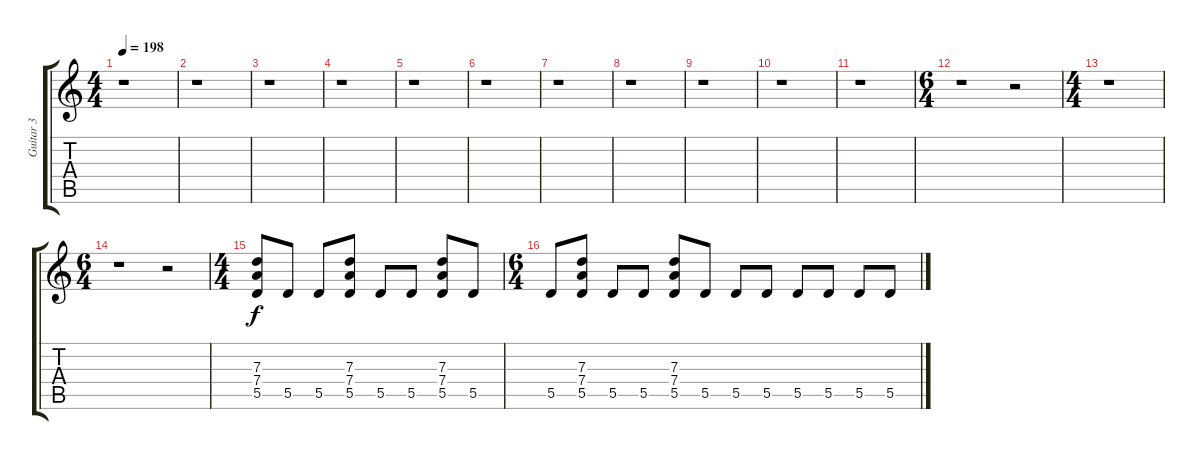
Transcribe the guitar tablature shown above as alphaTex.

\track ("Guitar 3" "Guitar 3") {instrument overdrivenguitar}
\staff {score tabs}
\tuning (E4 B3 G3 D3 A2 E2) {hide}
\ts (4 4)
\tempo 198
\clef g2
\ks c
r.1{dy f} |
r.1 |
r.1 |
r.1 |
r.1 |
r.1 |
r.1 |
r.1 |
r.1 |
r.1 |
r.1 |
\ts (6 4)
r.1 r.2 |
\ts (4 4)
r.1 |
\ts (6 4)
r.1 r.2 |
\ts (4 4)
(7.3 7.4 5.5).8 5.5.8 5.5.8 (7.3 7.4 5.5).8 5.5.8 5.5.8 (7.3 7.4 5.5).8 5.5.8 |
\ts (6 4)
5.5.8 (7.3 7.4 5.5).8 5.5.8 5.5.8 (7.3 7.4 5.5).8 5.5.8 5.5.8 5.5.8 5.5.8 5.5.8 5.5.8 5.5.8
